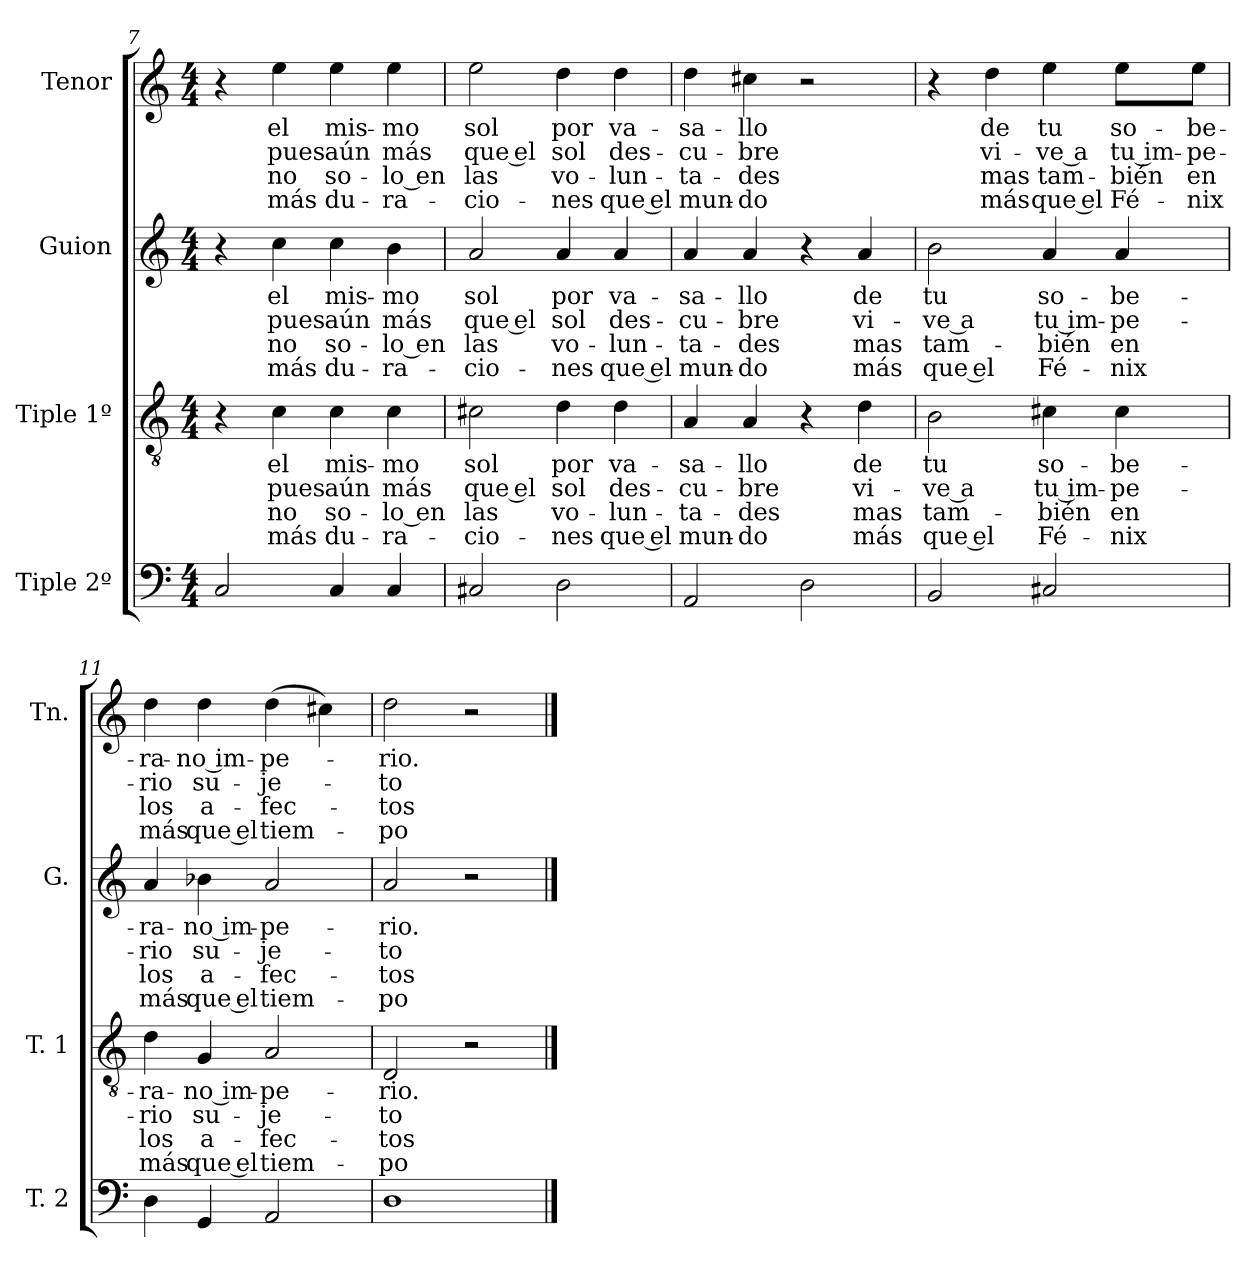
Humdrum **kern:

**kern	**kern	**text	**text	**text	**text	**kern	**text	**text	**text	**text	**kern	**text	**text	**text	**text
*part4	*part3	*part3	*part3	*part3	*part3	*part2	*part2	*part2	*part2	*part2	*part1	*part1	*part1	*part1	*part1
*staff4	*staff3	*staff3	*staff3	*staff3	*staff3	*staff2	*staff2	*staff2	*staff2	*staff2	*staff1	*staff1	*staff1	*staff1	*staff1
*I"Tiple 2º	*I"Tiple 1º	*	*	*	*	*I"Guion	*	*	*	*	*I"Tenor	*	*	*	*
*I'T. 2	*I'T. 1	*	*	*	*	*I'G.	*	*	*	*	*I'Tn.	*	*	*	*
*clefF4	*clefGv2	*	*	*	*	*clefG2	*	*	*	*	*clefG2	*	*	*	*
*M4/4	*M4/4	*	*	*	*	*M4/4	*	*	*	*	*M4/4	*	*	*	*
=7	=7	=7	=7	=7	=7	=7	=7	=7	=7	=7	=7	=7	=7	=7	=7
2C	4r	.	.	.	.	4r	.	.	.	.	4r	.	.	.	.
.	4c	el	pues	no	más	4cc	el	pues	no	más	4ee	el	pues	no	más
4C	4c	mis-	aún	so-	du-	4cc	mis-	aún	so-	du-	4ee	mis-	aún	so-	du-
4C	4c	-mo	más	-lo en	-ra-	4b	-mo	más	-lo en	-ra-	4ee	-mo	más	-lo en	-ra-
=8	=8	=8	=8	=8	=8	=8	=8	=8	=8	=8	=8	=8	=8	=8	=8
2C#X	2c#X	sol	que el	las	-cio-	2a	sol	que el	las	-cio-	2ee	sol	que el	las	-cio-
2D	4d	por	sol	vo-	-nes	4a	por	sol	vo-	-nes	4dd	por	sol	vo-	-nes
.	4d	va-	des-	-lun-	que el	4a	va-	des-	-lun-	que el	4dd	va-	des-	-lun-	que el
=9	=9	=9	=9	=9	=9	=9	=9	=9	=9	=9	=9	=9	=9	=9	=9
2AA	4A	-sa-	-cu-	-ta-	mun-	4a	-sa-	-cu-	-ta-	mun-	4dd	-sa-	-cu-	-ta-	mun-
.	4A	-llo	-bre	-des	-do	4a	-llo	-bre	-des	-do	4cc#X	-llo	-bre	-des	-do
2D	4r	.	.	.	.	4r	.	.	.	.	2r	.	.	.	.
.	4d	de	vi-	mas	más	4a	de	vi-	mas	más	.	.	.	.	.
=10	=10	=10	=10	=10	=10	=10	=10	=10	=10	=10	=10	=10	=10	=10	=10
2BB	2B	tu	-ve a	tam-	que el	2b	tu	-ve a	tam-	que el	4r	.	.	.	.
.	.	.	.	.	.	.	.	.	.	.	4dd	de	vi-	mas	más
2C#X	4c#X	so-	tu im-	-bién	Fé-	4a	so-	tu im-	-bién	Fé-	4ee	tu	-ve a	tam-	que el
.	4c#	-be-	-pe-	en	-nix	4a	-be-	-pe-	en	-nix	8ee\L	so-	tu im-	-bién	Fé-
.	.	.	.	.	.	.	.	.	.	.	8ee\J	-be-	-pe-	en	-nix
=11	=11	=11	=11	=11	=11	=11	=11	=11	=11	=11	=11	=11	=11	=11	=11
4D	4d	-ra-	-rio	los	más	4a	-ra-	-rio	los	más	4dd	-ra-	-rio	los	más
4GG	4G	-no im-	su-	a-	que el	4b-X	-no im-	su-	a-	que el	4dd	-no im-	su-	a-	que el
2AA	2A	-pe-	-je-	-fec-	tiem-	2a	-pe-	-je-	-fec-	tiem-	(4dd	-pe-	-je-	-fec-	tiem-
.	.	.	.	.	.	.	.	.	.	.	4cc#X)	.	.	.	.
=12	=12	=12	=12	=12	=12	=12	=12	=12	=12	=12	=12	=12	=12	=12	=12
1D	2D	-rio.	-to	-tos	-po	2a	-rio.	-to	-tos	-po	2dd	-rio.	-to	-tos	-po
.	2r	.	.	.	.	2r	.	.	.	.	2r	.	.	.	.
==	==	==	==	==	==	==	==	==	==	==	==	==	==	==	==
*-	*-	*-	*-	*-	*-	*-	*-	*-	*-	*-	*-	*-	*-	*-	*-
